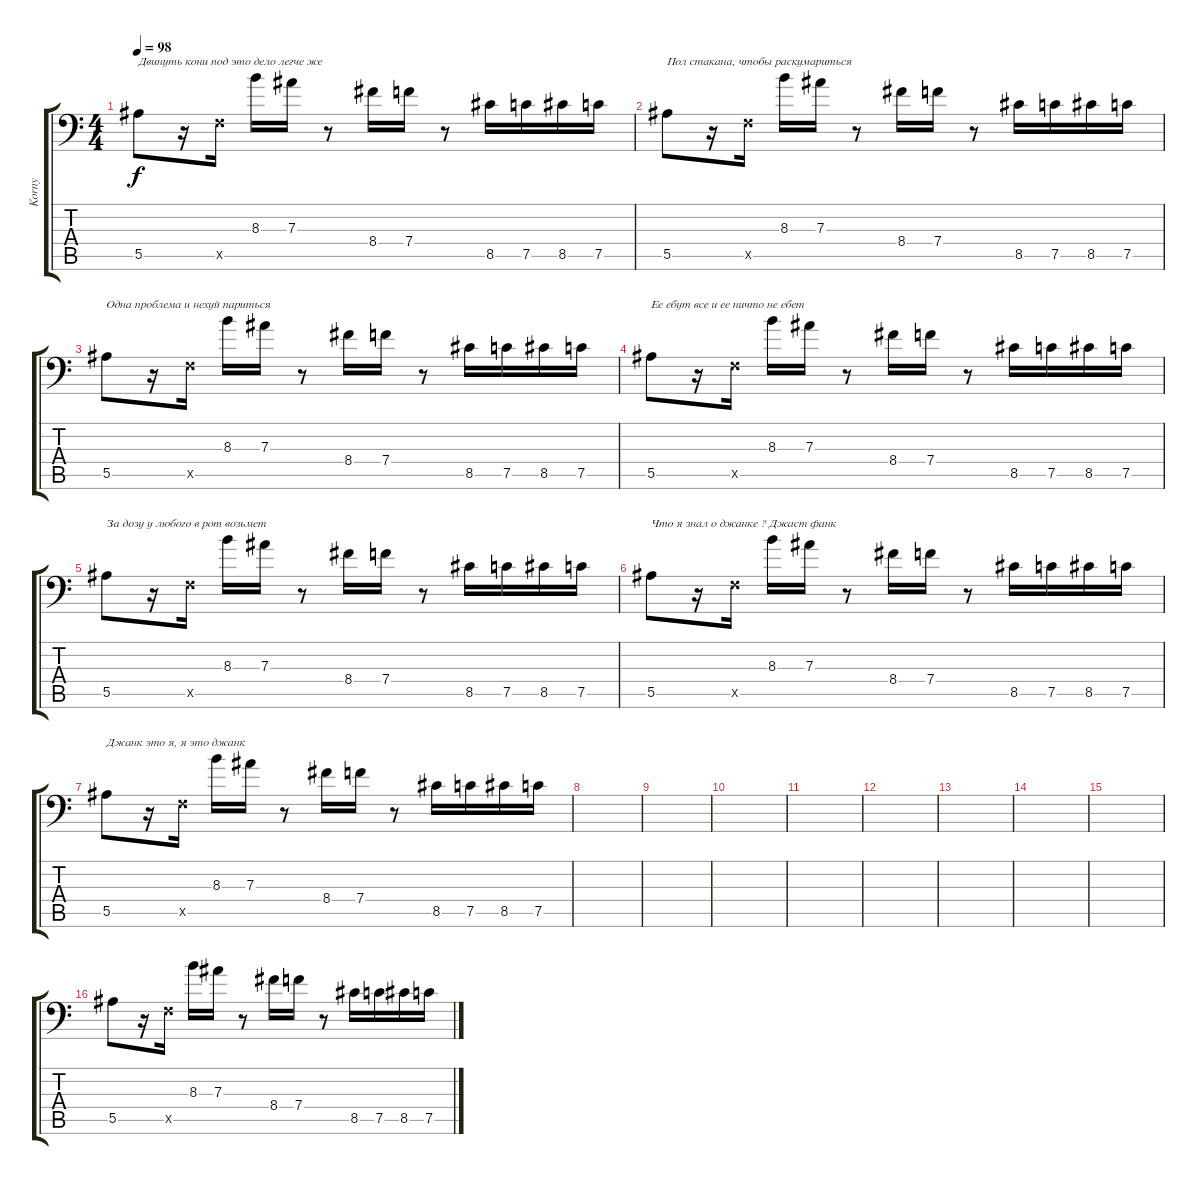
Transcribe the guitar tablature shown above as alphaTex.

\track ("Korny" "Korny") {instrument overdrivenguitar}
\staff {score tabs}
\tuning (C4 G3 Eb3 Bb2 F2 Bb1) {hide}
\ts (4 4)
\tempo 98
\clef f4
\ks c
5.5.8{txt "Двинуть кони под это дело легче же" dy f} r.16 0.5{x}.16 8.3.16 7.3.16 r.8 8.4.16 7.4.16 r.8 8.5.16 7.5.16 8.5.16 7.5.16 |
5.5.8{txt "Пол стакана, чтобы раскумариться "} r.16 0.5{x}.16 8.3.16 7.3.16 r.8 8.4.16 7.4.16 r.8 8.5.16 7.5.16 8.5.16 7.5.16 |
5.5.8{txt "Одна проблема и нехуй париться "} r.16 0.5{x}.16 8.3.16 7.3.16 r.8 8.4.16 7.4.16 r.8 8.5.16 7.5.16 8.5.16 7.5.16 |
5.5.8{txt "Ее ебут все и ее ничто не ебет "} r.16 0.5{x}.16 8.3.16 7.3.16 r.8 8.4.16 7.4.16 r.8 8.5.16 7.5.16 8.5.16 7.5.16 |
5.5.8{txt "За дозу у любого в рот возьмет "} r.16 0.5{x}.16 8.3.16 7.3.16 r.8 8.4.16 7.4.16 r.8 8.5.16 7.5.16 8.5.16 7.5.16 |
5.5.8{txt "Что я знал о джанке ? Джаст фанк"} r.16 0.5{x}.16 8.3.16 7.3.16 r.8 8.4.16 7.4.16 r.8 8.5.16 7.5.16 8.5.16 7.5.16 |
5.5.8{txt "Джанк это я, я это джанк"} r.16 0.5{x}.16 8.3.16 7.3.16 r.8 8.4.16 7.4.16 r.8 8.5.16 7.5.16 8.5.16 7.5.16 |
|
|
|
|
|
|
|
|
5.5.8 r.16 0.5{x}.16 8.3.16 7.3.16 r.8 8.4.16 7.4.16 r.8 8.5.16 7.5.16 8.5.16 7.5.16
